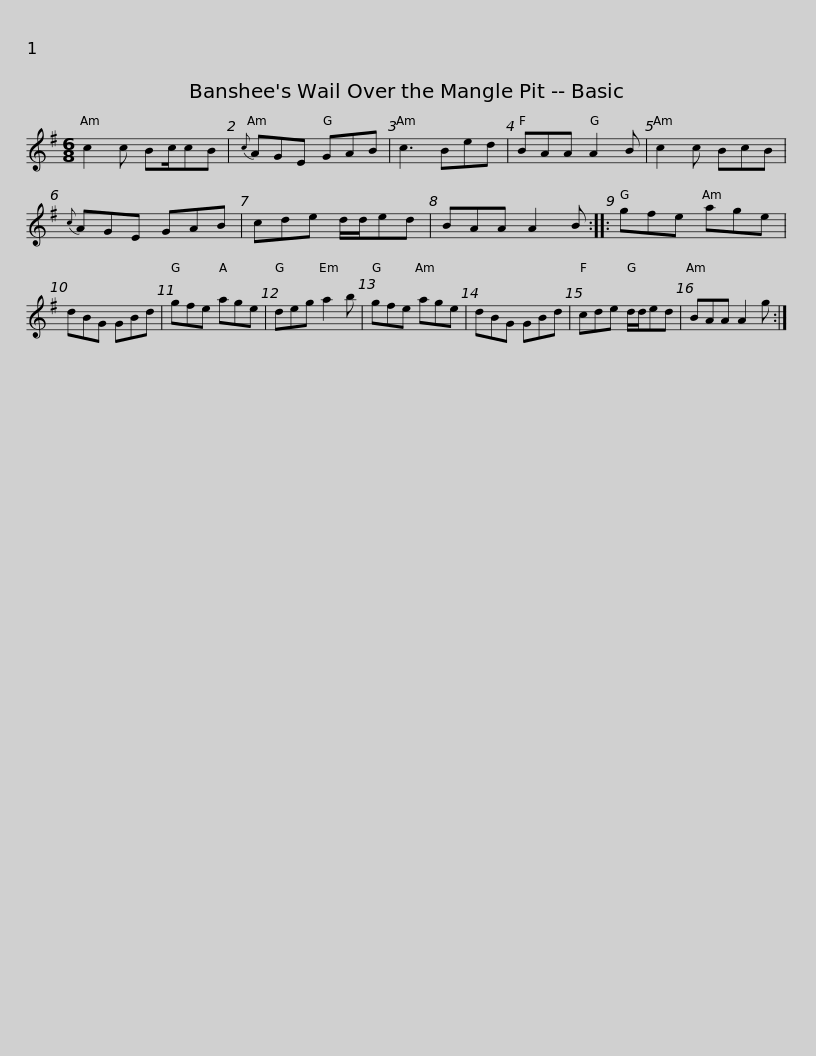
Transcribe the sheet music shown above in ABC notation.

X:1
L:1/8
M:6/8
I:linebreak $
K:G
V:1 treble
V:1
 c2 c Bc/cB |{c} AGE GAB | c3 Bed | BAA A2 B | c2 c BcB | %5
{c} AGE GAB | cde d/d/ed |$ BAA A2 B :: gfe age | dBG GBd | %10
 gfe age | deg a2 b | gfe age | dBG GBd |$ cde d/d/ed | %15
 BAA A2 g :| %16
